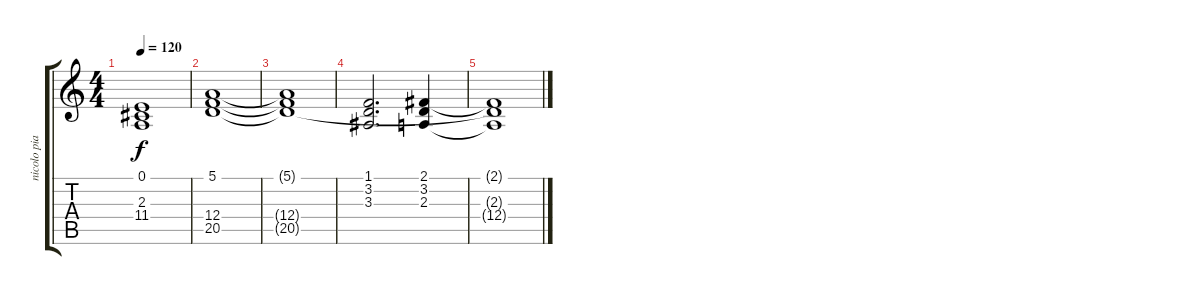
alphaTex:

\track ("nicolo piano and organo" "nicolo pia") {instrument acousticgrandpiano}
\staff {score tabs}
\tuning (E4 B3 G3 D3 A2 E2) {hide}
\ts (4 4)
\tempo 120
\clef g2
\ks c
(0.1{t} 2.3{t} 11.4{t}).1{dy f} |
(5.1 12.4 20.5).1{instrument stringensemble1} |
(5.1{t} 12.4{t} 20.5{t}).1 |
(1.1 3.2 3.3).2{d} (2.1 3.2 2.3).4 |
(2.1{t} 2.3{t} 12.4{t}).1
